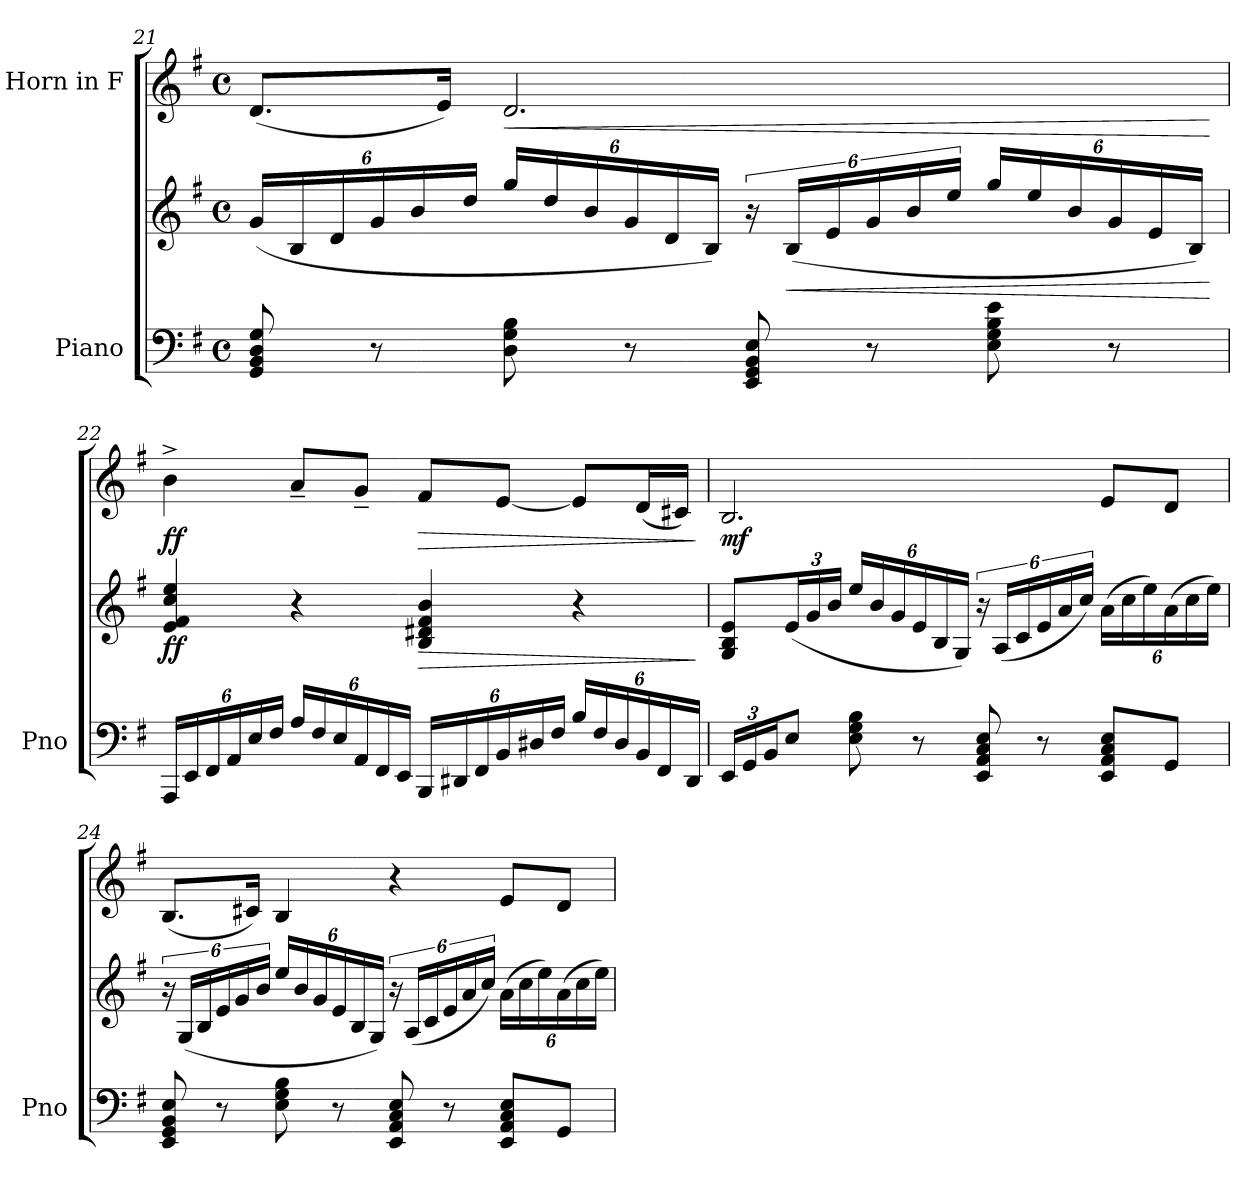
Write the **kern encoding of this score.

**kern	**kern	**dynam	**kern	**dynam
*part2	*part2	*part2	*part1	*part1
*staff3	*staff2	*staff2/3	*staff1	*staff1
*I"Piano	*	*	*I"Horn in F	*
*I'Pno	*	*	*	*
!!LO:PB:g=z
*clefF4	*clefG2	*	*clefG2	*
*	*	*	*ITrd4c7	*
*k[f#]	*k[f#]	*	*k[]	*
*M4/4	*M4/4	*	*M4/4	*
*met(c)	*met(c)	*	*met(c)	*
*	*Xbrackettup	*	*	*
=21	=21	=21	=21	=21
8GG/ 8BB/ 8D/ 8G/	(<24g/LL	.	(<8.G/L	.
.	24B/	.	.	.
.	24d/	.	.	.
8r	24g/	.	.	.
.	24b/	.	.	.
.	.	.	16A/Jk)	.
.	24dd/JJ	.	.	.
!	!	!	!	!LO:HP:b
8D\ 8G\ 8B\	24gg/LL	.	2.G/	<
.	24dd/	.	.	.
.	24b/	.	.	.
8r	24g/	.	.	.
.	24d/	.	.	.
.	24B/JJ)	.	.	.
*	*brackettup	*	*	*
8EE/ 8GG/ 8BB/ 8E/	24r	.	.	.
!	!	!LO:HP:b	!	!
.	(<24B/LL	<	.	.
.	24e/	.	.	.
*	*Xbrackettup	*	*	*
8r	24g/	.	.	.
.	24b/	.	.	.
.	24ee/JJ	.	.	.
8E\ 8G\ 8B\ 8e\	24gg/LL	.	.	.
.	24ee/	.	.	.
.	24b/	.	.	.
8r	24g/	.	.	.
.	24e/	.	.	.
.	24B/JJ)	.	.	.
.	.	[	.	[
=22	=22	=22	=22	=22
*Xbrackettup	*	*	*	*
!	!	!LO:DY:b	!	!LO:DY:b
24AAA/LL	4e/ 4f#/ 4cc/ 4ee/	ff	4e^\	ff
24EE/	.	.	.	.
24FF#/	.	.	.	.
24AA/	.	.	.	.
24E/	.	.	.	.
24F#/JJ	.	.	.	.
24A/LL	4r	.	8d~/L	.
24F#/	.	.	.	.
24E/	.	.	.	.
24AA/	.	.	8c~/J	.
24FF#/	.	.	.	.
24EE/JJ	.	.	.	.
!	!	!LO:HP:b	!	!LO:HP:b
24BBB/LL	4B/ 4d#X/ 4f#/ 4b/	>	8B/L	>
24DD#X/	.	.	.	.
24FF#/	.	.	.	.
24BB/	.	.	[8A/J	.
24D#X/	.	.	.	.
24F#/JJ	.	.	.	.
24B/LL	4r	.	8A/L]	.
24F#/	.	.	.	.
24D#/	.	.	.	.
24BB/	.	.	(<16G/L	.
24FF#/	.	.	.	.
.	.	.	16F#X/JJ)	.
24DD#/JJ	.	.	.	.
.	.	]	.	]
!!LO:LB:g=z
=23	=23	=23	=23	=23
!	!	!	!	!LO:DY:b
24EE/LL	8G/ 8B/ 8e/L	.	2.E/	mf
24GG/	.	.	.	.
24BB/J	.	.	.	.
8E/J	(<24e/L	.	.	.
.	24g/	.	.	.
.	24b/JJ	.	.	.
8E\ 8G\ 8B\	24ee/LL	.	.	.
.	24b/	.	.	.
.	24g/	.	.	.
8r	24e/	.	.	.
.	24B/	.	.	.
.	24G/JJ)	.	.	.
*	*brackettup	*	*	*
8EE/ 8AA/ 8C/ 8E/	24r	.	.	.
.	(<24A/LL	.	.	.
.	24c/	.	.	.
*	*Xbrackettup	*	*	*
8r	24e/	.	.	.
.	24a/	.	.	.
.	24cc/JJ)	.	.	.
8EE/ 8AA/ 8C/ 8E/L	(>24a\LL	.	8A/L	.
.	24cc\	.	.	.
.	24ee\)	.	.	.
8GG/J	(>24a\	.	8G/J	.
.	24cc\	.	.	.
.	24ee\JJ)	.	.	.
=24	=24	=24	=24	=24
*	*brackettup	*	*	*
8EE/ 8GG/ 8BB/ 8E/	24r	.	(<8.E/L	.
.	(<24G/LL	.	.	.
.	24B/	.	.	.
*	*Xbrackettup	*	*	*
8r	24e/	.	.	.
.	24g/	.	.	.
.	.	.	16F#X/Jk)	.
.	24b/JJ	.	.	.
8E\ 8G\ 8B\	24ee/LL	.	4E/	.
.	24b/	.	.	.
.	24g/	.	.	.
8r	24e/	.	.	.
.	24B/	.	.	.
.	24G/JJ)	.	.	.
*	*brackettup	*	*	*
8EE/ 8AA/ 8C/ 8E/	24r	.	4r	.
.	(<24A/LL	.	.	.
.	24c/	.	.	.
*	*Xbrackettup	*	*	*
8r	24e/	.	.	.
.	24a/	.	.	.
.	24cc/JJ)	.	.	.
8EE/ 8AA/ 8C/ 8E/L	(>24a\LL	.	8A/L	.
.	24cc\	.	.	.
.	24ee\)	.	.	.
8GG/J	(>24a\	.	8G/J	.
.	24cc\	.	.	.
.	24ee\JJ)	.	.	.
=	=	=	=	=
*-	*-	*-	*-	*-
